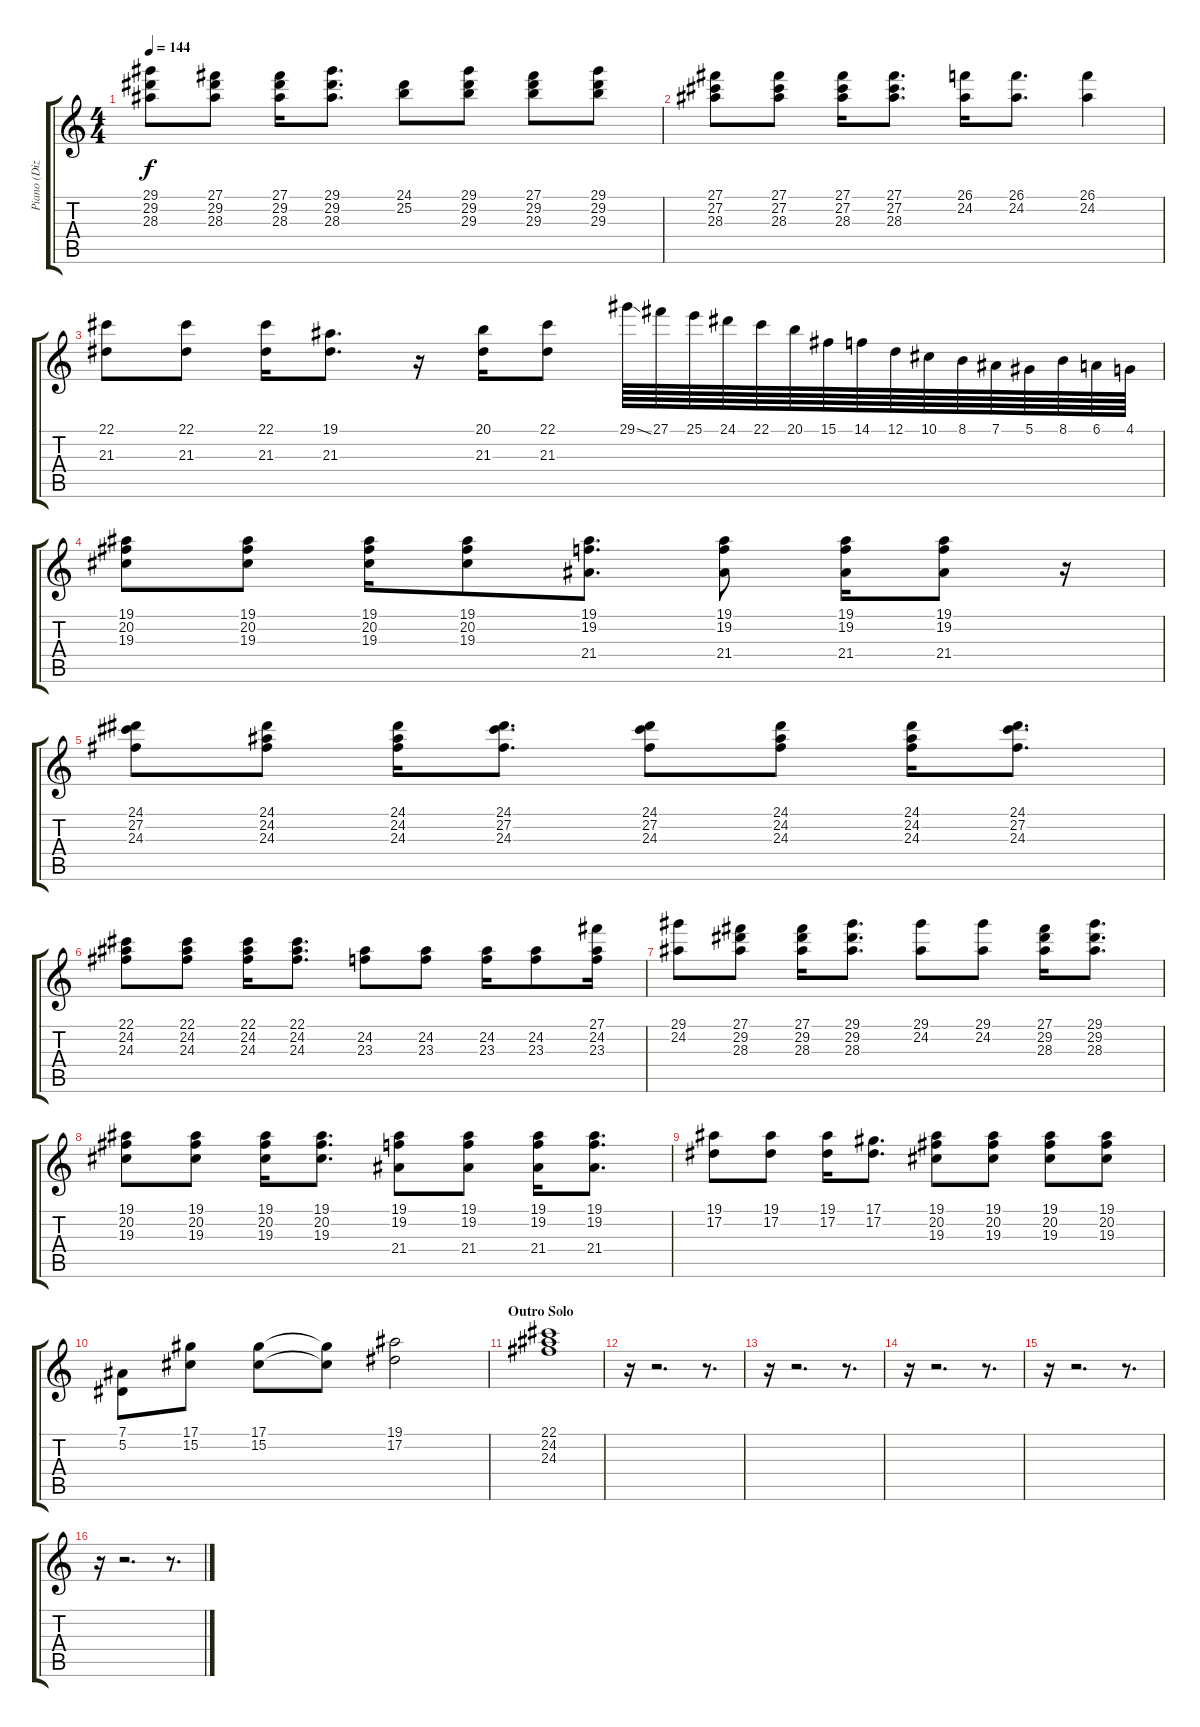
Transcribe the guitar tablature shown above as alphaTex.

\track ("Piano (Dizzy)" "Piano (Diz") {instrument brightacousticpiano}
\staff {score tabs}
\tuning (Eb4 Bb3 Gb3 Db3 Ab2 Eb2) {hide}
\ts (4 4)
\tempo 144
\clef g2
\ks c
(29.1 29.2 28.3).8{dy f} (27.1 29.2 28.3).8 (27.1 29.2 28.3).16 (29.1 29.2 28.3).8{d} (24.1 25.2).8 (29.1 29.2 29.3).8 (27.1 29.2 29.3).8 (29.1 29.2 29.3).8 |
(27.1 27.2 28.3).8 (27.1 27.2 28.3).8 (27.1 27.2 28.3).16 (27.1 27.2 28.3).8{d} (26.1 24.2).16 (26.1 24.2).8{d} (26.1 24.2).4 |
(22.1 21.3).8 (22.1 21.3).8 (22.1 21.3).16 (19.1 21.3).8{d} r.16 (20.1 21.3).16 (22.1 21.3).8 29.1{ss}.64 27.1.64 25.1.64 24.1.64 22.1.64 20.1.64 15.1.64 14.1.64 12.1.64 10.1.64 8.1.64 7.1.64 5.1.64 8.1.64 6.1.64 4.1.64 |
(19.1 20.2 19.3).8 (19.1 20.2 19.3).8 (19.1 20.2 19.3).16 (19.1 20.2 19.3).8 (19.1 19.2 21.4).8{d} (19.1 19.2 21.4).8 (19.1 19.2 21.4).16 (19.1 19.2 21.4).8 r.16 |
(24.1 27.2 24.3).8 (24.1 24.2 24.3).8 (24.1 24.2 24.3).16 (24.1 27.2 24.3).8{d} (24.1 27.2 24.3).8 (24.1 24.2 24.3).8 (24.1 24.2 24.3).16 (24.1 27.2 24.3).8{d} |
(22.1 24.2 24.3).8 (22.1 24.2 24.3).8 (22.1 24.2 24.3).16 (22.1 24.2 24.3).8{d} (24.2 23.3).8 (24.2 23.3).8 (24.2 23.3).16 (24.2 23.3).8 (27.1 24.2 23.3).16 |
(29.1 24.2).8 (27.1 29.2 28.3).8 (27.1 29.2 28.3).16 (29.1 29.2 28.3).8{d} (29.1 24.2).8 (29.1 24.2).8 (27.1 29.2 28.3).16 (29.1 29.2 28.3).8{d} |
(19.1 20.2 19.3).8 (19.1 20.2 19.3).8 (19.1 20.2 19.3).16 (19.1 20.2 19.3).8{d} (19.1 19.2 21.4).8 (19.1 19.2 21.4).8 (19.1 19.2 21.4).16 (19.1 19.2 21.4).8{d} |
(19.1 17.2).8 (19.1 17.2).8 (19.1 17.2).16 (17.1 17.2).8{d} (19.1 20.2 19.3).8 (19.1 20.2 19.3).8 (19.1 20.2 19.3).8 (19.1 20.2 19.3).8 |
(7.1 5.2).8 (17.1 15.2).8 (17.1 15.2).8 (17.1{t} 15.2{t}).8 (19.1 17.2).2 |
\section ("" "Outro Solo")
(22.1 24.2 24.3).1 |
r.16 r.2{d} r.8{d} |
r.16 r.2{d} r.8{d} |
r.16 r.2{d} r.8{d} |
r.16 r.2{d} r.8{d} |
r.16 r.2{d} r.8{d}
